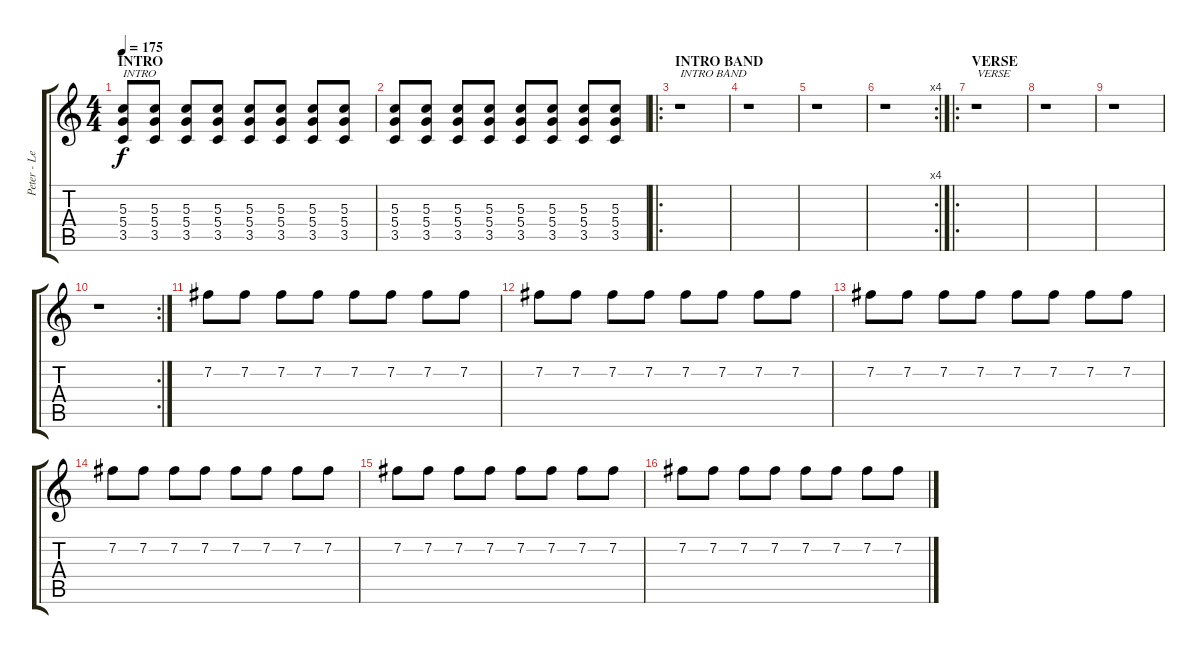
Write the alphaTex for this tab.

\track ("Peter - Lead Guitar" "Peter - Le") {instrument distortionguitar}
\staff {score tabs}
\tuning (E4 B3 G3 D3 A2 E2) {hide}
\ts (4 4)
\section ("" "INTRO")
\tempo 175
\clef g2
\ks c
(5.3 5.4 3.5).8{txt "INTRO" dy f volume 6 instrument overdrivenguitar} (5.3 5.4 3.5).8 (5.3 5.4 3.5).8 (5.3 5.4 3.5).8 (5.3 5.4 3.5).8 (5.3 5.4 3.5).8 (5.3 5.4 3.5).8 (5.3 5.4 3.5).8 |
(5.3 5.4 3.5).8 (5.3 5.4 3.5).8 (5.3 5.4 3.5).8 (5.3 5.4 3.5).8 (5.3 5.4 3.5).8 (5.3 5.4 3.5).8 (5.3 5.4 3.5).8 (5.3 5.4 3.5).8 |
\ro
\section ("" "INTRO BAND")
r.1{txt "INTRO BAND"} |
r.1 |
r.1 |
\rc 4
r.1 |
\ro
\section ("" "VERSE")
r.1{txt "VERSE"} |
r.1 |
r.1 |
\rc 2
r.1 |
7.2.8 7.2.8 7.2.8 7.2.8 7.2.8 7.2.8 7.2.8 7.2.8 |
7.2.8 7.2.8 7.2.8 7.2.8 7.2.8 7.2.8 7.2.8 7.2.8 |
7.2.8 7.2.8 7.2.8 7.2.8 7.2.8 7.2.8 7.2.8 7.2.8 |
7.2.8 7.2.8 7.2.8 7.2.8 7.2.8 7.2.8 7.2.8 7.2.8 |
7.2.8 7.2.8 7.2.8 7.2.8 7.2.8 7.2.8 7.2.8 7.2.8 |
7.2.8 7.2.8 7.2.8 7.2.8 7.2.8 7.2.8 7.2.8 7.2.8
